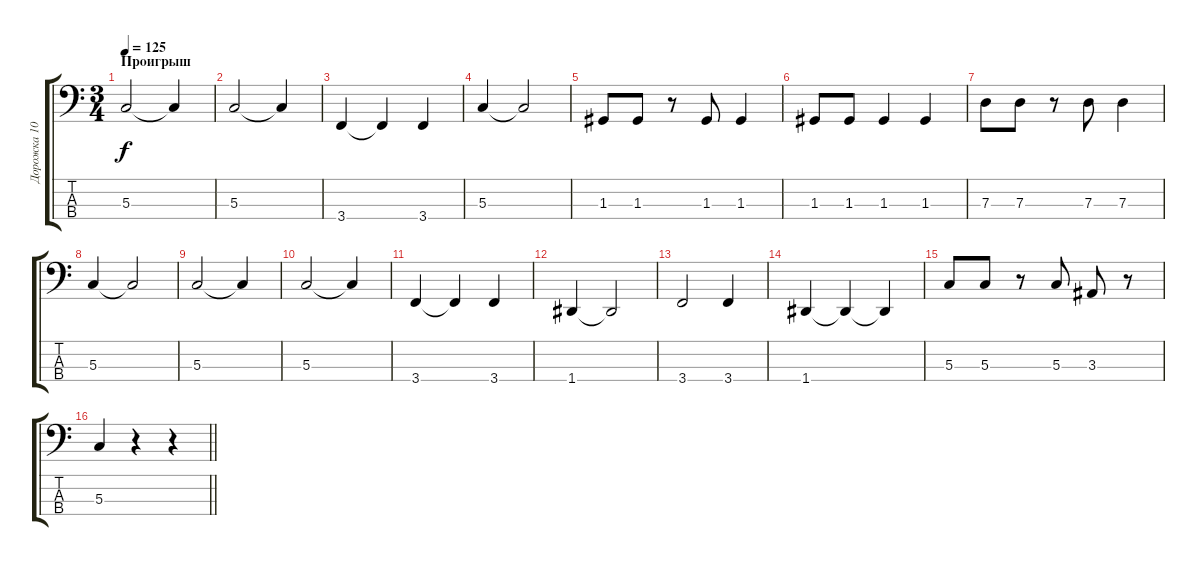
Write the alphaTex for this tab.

\track ("Дорожка 10" "Дорожка 10") {instrument electricbassfinger}
\staff {score tabs}
\tuning (F2 C2 G1 D1) {hide}
\ts (3 4)
\section ("" "Проигрыш")
\tempo 125
\clef f4
\ks c
5.3.2{dy f} 5.3{t}.4 |
5.3.2 5.3{t}.4 |
3.4.4 3.4{t}.4 3.4.4 |
5.3.4 5.3{t}.2 |
1.3.8 1.3.8 r.8 1.3.8 1.3.4 |
1.3.8 1.3.8 1.3.4 1.3.4 |
7.3.8 7.3.8 r.8 7.3.8 7.3.4 |
5.3.4 5.3{t}.2 |
5.3.2 5.3{t}.4 |
5.3.2 5.3{t}.4 |
3.4.4 3.4{t}.4 3.4.4 |
1.4.4 1.4{t}.2 |
3.4.2 3.4.4 |
1.4.4 1.4{t}.4 1.4{t}.4 |
5.3.8 5.3.8 r.8 5.3.8 3.3.8 r.8 |
\barLineRight lightlight
5.3.4 r.4 r.4
